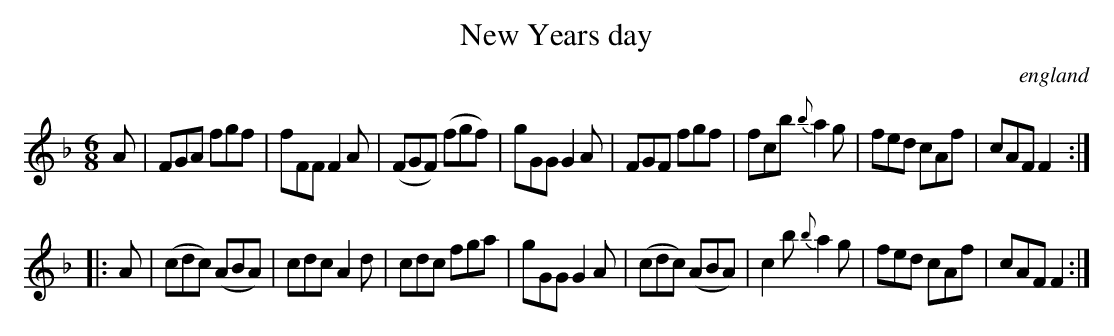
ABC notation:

X:1
T:New Years day
O:england
M:6/8
K:F
A|\
FGA fgf| fFF F2A| (FGF) (fgf)| gGG G2A|\
FGF fgf| fcb {b}a2g| fed cAf| cAF F2::
A|\
(cdc) (ABA)| cdc A2d| cdc fga| gGG G2A|\
(cdc) (ABA)| c2b {b}a2g| fed cAf| cAF F2:|
